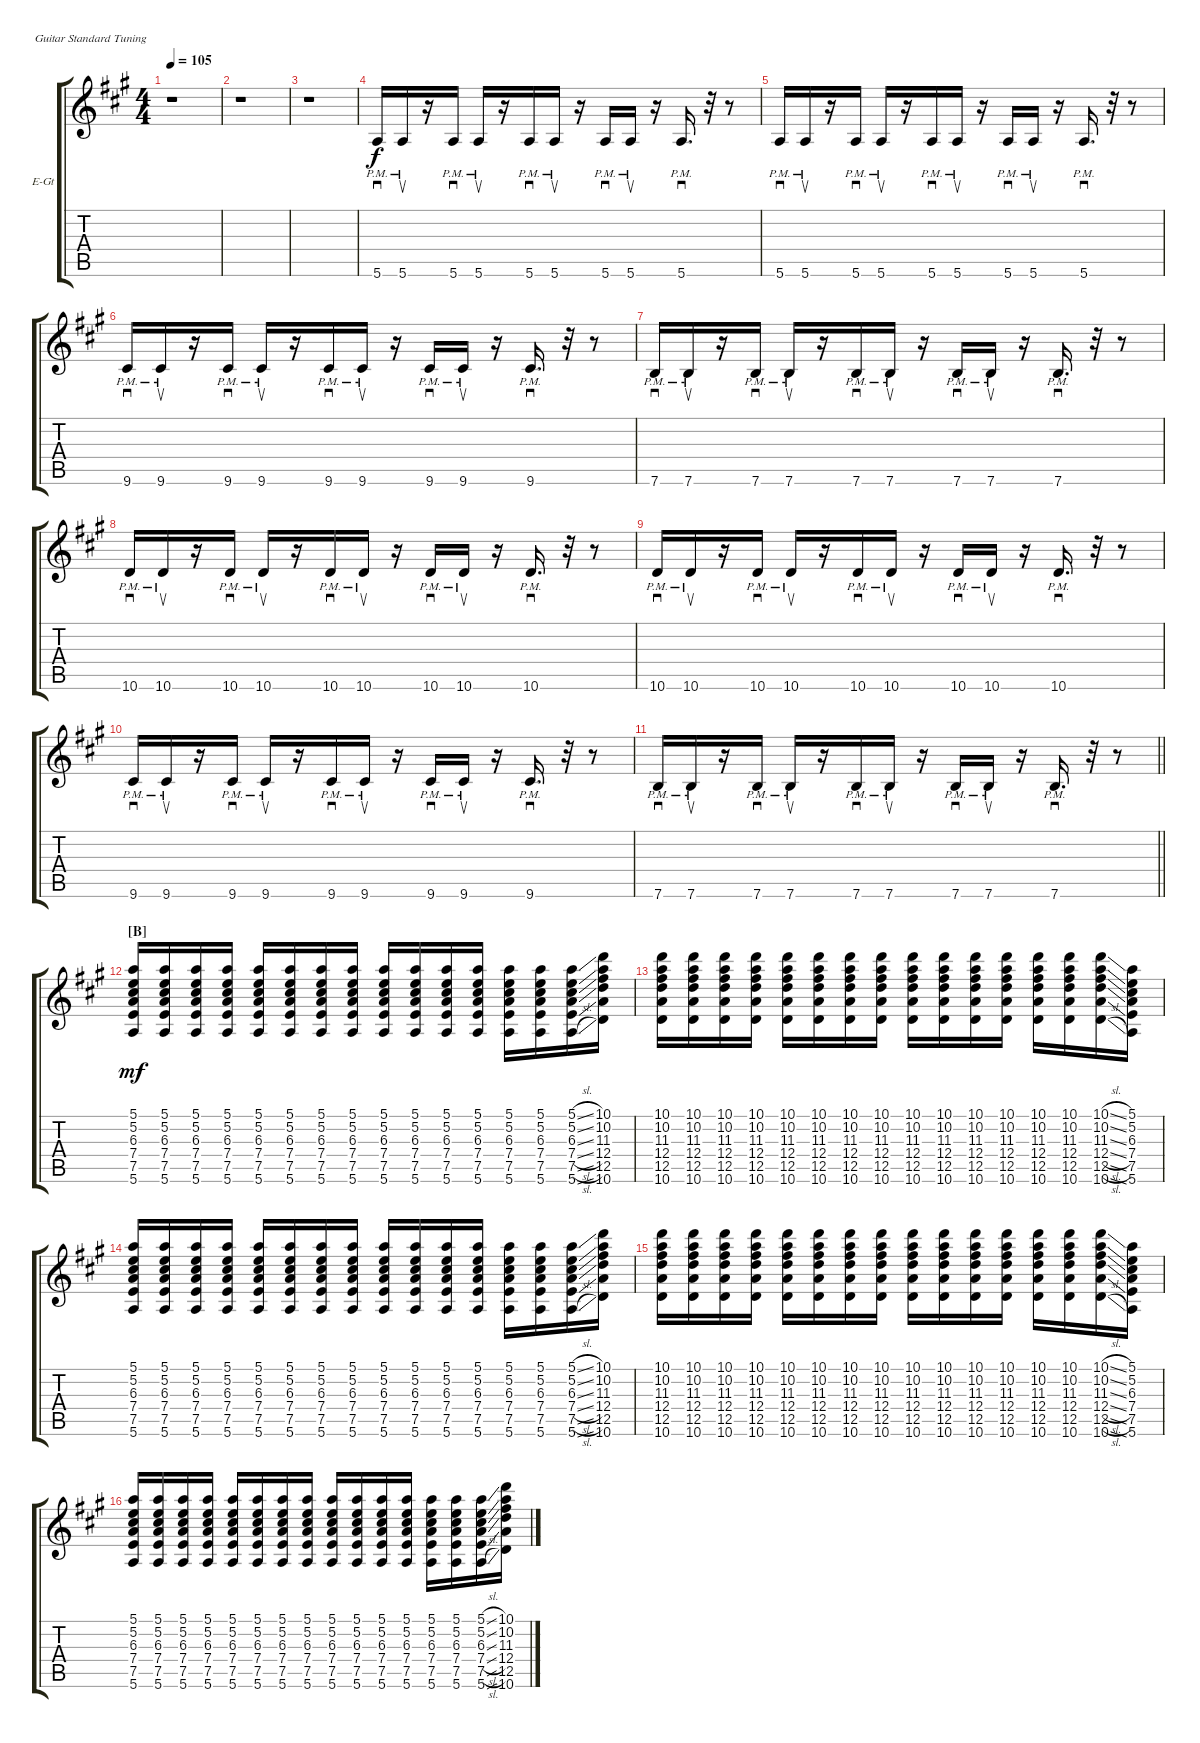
\bracketExtendMode groupsimilarinstruments
\firstSystemTrackNameOrientation horizontal
\otherSystemsTrackNameOrientation horizontal
\track ("Albert Hammond Jr." "E-Gt") {instrument overdrivenguitar}
\staff {score tabs}
\tuning (E4 B3 G3 D3 A2 E2)
\ts (4 4)
\tempo 105
\clef g2
\ks a
r.1{dy mp} |
r.1 |
r.1 |
5.6{pm}.16{sd dy f} 5.6{pm}.16{su} r.16 5.6{pm}.16{sd} 5.6{pm}.16{su} r.16 5.6{pm}.16{sd} 5.6{pm}.16{su} r.16 5.6{pm}.16{sd} 5.6{pm}.16{su} r.16 5.6{pm}.16{d sd} r.32 r.8 |
5.6{pm}.16{sd} 5.6{pm}.16{su} r.16 5.6{pm}.16{sd} 5.6{pm}.16{su} r.16 5.6{pm}.16{sd} 5.6{pm}.16{su} r.16 5.6{pm}.16{sd} 5.6{pm}.16{su} r.16 5.6{pm}.16{d sd} r.32 r.8 |
9.6{pm}.16{sd} 9.6{pm}.16{su} r.16 9.6{pm}.16{sd} 9.6{pm}.16{su} r.16 9.6{pm}.16{sd} 9.6{pm}.16{su} r.16 9.6{pm}.16{sd} 9.6{pm}.16{su} r.16 9.6{pm}.16{d sd} r.32 r.8 |
7.6{pm}.16{sd} 7.6{pm}.16{su} r.16 7.6{pm}.16{sd} 7.6{pm}.16{su} r.16 7.6{pm}.16{sd} 7.6{pm}.16{su} r.16 7.6{pm}.16{sd} 7.6{pm}.16{su} r.16 7.6{pm}.16{d sd} r.32 r.8 |
10.6{pm}.16{sd} 10.6{pm}.16{su} r.16 10.6{pm}.16{sd} 10.6{pm}.16{su} r.16 10.6{pm}.16{sd} 10.6{pm}.16{su} r.16 10.6{pm}.16{sd} 10.6{pm}.16{su} r.16 10.6{pm}.16{d sd} r.32 r.8 |
10.6{pm}.16{sd} 10.6{pm}.16{su} r.16 10.6{pm}.16{sd} 10.6{pm}.16{su} r.16 10.6{pm}.16{sd} 10.6{pm}.16{su} r.16 10.6{pm}.16{sd} 10.6{pm}.16{su} r.16 10.6{pm}.16{d sd} r.32 r.8 |
9.6{pm}.16{sd} 9.6{pm}.16{su} r.16 9.6{pm}.16{sd} 9.6{pm}.16{su} r.16 9.6{pm}.16{sd} 9.6{pm}.16{su} r.16 9.6{pm}.16{sd} 9.6{pm}.16{su} r.16 9.6{pm}.16{d sd} r.32 r.8 |
\barLineRight lightlight
7.6{pm}.16{sd} 7.6{pm}.16{su} r.16 7.6{pm}.16{sd} 7.6{pm}.16{su} r.16 7.6{pm}.16{sd} 7.6{pm}.16{su} r.16 7.6{pm}.16{sd} 7.6{pm}.16{su} r.16 7.6{pm}.16{d sd} r.32 r.8 |
\section ("B" "")
(5.1 5.2 6.3 7.4 7.5 5.6).16{dy mf} (5.1 5.2 6.3 7.4 7.5 5.6).16 (5.1 5.2 6.3 7.4 7.5 5.6).16 (5.1 5.2 6.3 7.4 7.5 5.6).16 (5.1 5.2 6.3 7.4 7.5 5.6).16 (5.1 5.2 6.3 7.4 7.5 5.6).16 (5.1 5.2 6.3 7.4 7.5 5.6).16 (5.1 5.2 6.3 7.4 7.5 5.6).16 (5.1 5.2 6.3 7.4 7.5 5.6).16 (5.1 5.2 6.3 7.4 7.5 5.6).16 (5.1 5.2 6.3 7.4 7.5 5.6).16 (5.1 5.2 6.3 7.4 7.5 5.6).16 (5.1 5.2 6.3 7.4 7.5 5.6).16 (5.1 5.2 6.3 7.4 7.5 5.6).16 (5.1{sl} 5.2{sl} 6.3{sl} 7.4{sl} 7.5{sl} 5.6{sl}).16 (12.5 12.4 11.3 10.1 10.2 10.6).16 |
(10.1 10.2 11.3 12.4 12.5 10.6).16 (10.1 10.2 11.3 12.4 12.5 10.6).16 (10.1 10.2 11.3 12.4 12.5 10.6).16 (10.1 10.2 11.3 12.4 12.5 10.6).16 (10.1 10.2 11.3 12.4 12.5 10.6).16 (10.1 10.2 11.3 12.4 12.5 10.6).16 (10.1 10.2 11.3 12.4 12.5 10.6).16 (10.1 10.2 11.3 12.4 12.5 10.6).16 (10.1 10.2 11.3 12.4 12.5 10.6).16 (10.1 10.2 11.3 12.4 12.5 10.6).16 (10.1 10.2 11.3 12.4 12.5 10.6).16 (10.1 10.2 11.3 12.4 12.5 10.6).16 (10.1 10.2 11.3 12.4 12.5 10.6).16 (10.1 10.2 11.3 12.4 12.5 10.6).16 (10.1{sl} 10.2{sl} 11.3{sl} 12.4{sl} 12.5{sl} 10.6{sl}).16 (5.6 7.5 7.4 6.3 5.2 5.1).16 |
(5.1 5.2 6.3 7.4 7.5 5.6).16 (5.1 5.2 6.3 7.4 7.5 5.6).16 (5.1 5.2 6.3 7.4 7.5 5.6).16 (5.1 5.2 6.3 7.4 7.5 5.6).16 (5.1 5.2 6.3 7.4 7.5 5.6).16 (5.1 5.2 6.3 7.4 7.5 5.6).16 (5.1 5.2 6.3 7.4 7.5 5.6).16 (5.1 5.2 6.3 7.4 7.5 5.6).16 (5.1 5.2 6.3 7.4 7.5 5.6).16 (5.1 5.2 6.3 7.4 7.5 5.6).16 (5.1 5.2 6.3 7.4 7.5 5.6).16 (5.1 5.2 6.3 7.4 7.5 5.6).16 (5.1 5.2 6.3 7.4 7.5 5.6).16 (5.1 5.2 6.3 7.4 7.5 5.6).16 (5.1{sl} 5.2{sl} 6.3{sl} 7.4{sl} 7.5{sl} 5.6{sl}).16 (12.5 12.4 11.3 10.1 10.2 10.6).16 |
(10.1 10.2 11.3 12.4 12.5 10.6).16 (10.1 10.2 11.3 12.4 12.5 10.6).16 (10.1 10.2 11.3 12.4 12.5 10.6).16 (10.1 10.2 11.3 12.4 12.5 10.6).16 (10.1 10.2 11.3 12.4 12.5 10.6).16 (10.1 10.2 11.3 12.4 12.5 10.6).16 (10.1 10.2 11.3 12.4 12.5 10.6).16 (10.1 10.2 11.3 12.4 12.5 10.6).16 (10.1 10.2 11.3 12.4 12.5 10.6).16 (10.1 10.2 11.3 12.4 12.5 10.6).16 (10.1 10.2 11.3 12.4 12.5 10.6).16 (10.1 10.2 11.3 12.4 12.5 10.6).16 (10.1 10.2 11.3 12.4 12.5 10.6).16 (10.1 10.2 11.3 12.4 12.5 10.6).16 (10.1{sl} 10.2{sl} 11.3{sl} 12.4{sl} 12.5{sl} 10.6{sl}).16 (5.6 7.5 7.4 6.3 5.2 5.1).16 |
(5.1 5.2 6.3 7.4 7.5 5.6).16 (5.1 5.2 6.3 7.4 7.5 5.6).16 (5.1 5.2 6.3 7.4 7.5 5.6).16 (5.1 5.2 6.3 7.4 7.5 5.6).16 (5.1 5.2 6.3 7.4 7.5 5.6).16 (5.1 5.2 6.3 7.4 7.5 5.6).16 (5.1 5.2 6.3 7.4 7.5 5.6).16 (5.1 5.2 6.3 7.4 7.5 5.6).16 (5.1 5.2 6.3 7.4 7.5 5.6).16 (5.1 5.2 6.3 7.4 7.5 5.6).16 (5.1 5.2 6.3 7.4 7.5 5.6).16 (5.1 5.2 6.3 7.4 7.5 5.6).16 (5.1 5.2 6.3 7.4 7.5 5.6).16 (5.1 5.2 6.3 7.4 7.5 5.6).16 (5.1{sl} 5.2{sl} 6.3{sl} 7.4{sl} 7.5{sl} 5.6{sl}).16 (12.5 12.4 11.3 10.1 10.2 10.6).16
